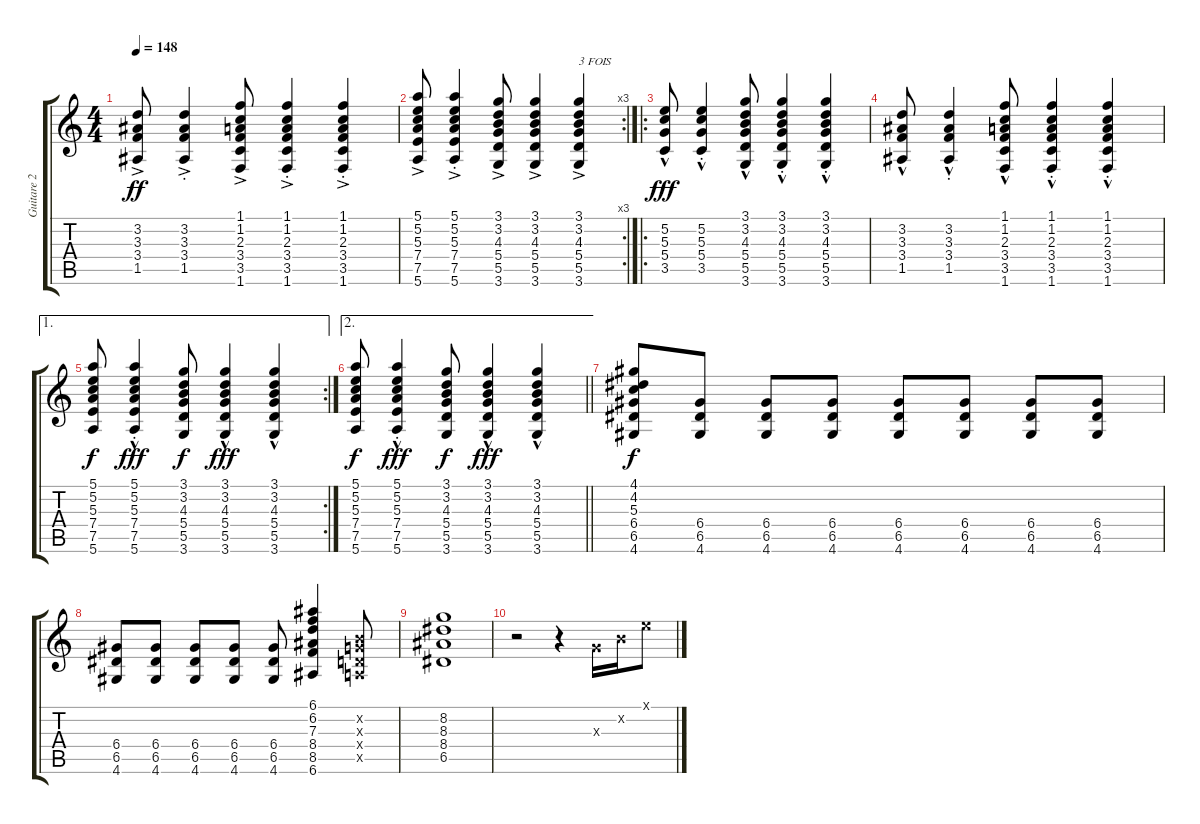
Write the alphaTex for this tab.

\track ("Guitare 2" "Guitare 2") {instrument distortionguitar}
\staff {score tabs}
\tuning (E4 B3 G3 D3 A2 E2) {hide}
\ts (4 4)
\tempo 148
\clef g2
\ks c
(3.2 3.3 3.4{ac} 1.5{ac}).8{dy ff} (3.2 3.3 3.4{ac} 1.5{ac st}).4 (1.1 1.2 2.3 3.4{ac} 3.5{ac} 1.6{ac}).8 (1.1{st} 1.2{st} 2.3{st} 3.4{ac st} 3.5{ac st} 1.6{ac st}).4 (1.1{st} 1.2{st} 2.3{st} 3.4{ac st} 3.5{ac st} 1.6{ac st}).4 |
\rc 3
(5.1 5.2 5.3 7.4 7.5{ac} 5.6{ac}).8 (5.1{ac st} 5.2{ac st} 5.3{ac st} 7.4{ac st} 7.5{ac st} 5.6{ac st}).4 (3.1 3.2 4.3 5.4 5.5{ac} 3.6{ac}).8 (3.1{ac} 3.2{ac} 4.3{ac} 5.4{ac} 5.5{ac} 3.6{ac}).4 (3.1{ac} 3.2{ac} 4.3{ac} 5.4{ac} 5.5{ac} 3.6{ac}).4{txt "3 FOIS"} |
\ro
(5.2 5.3 5.4{hac} 3.5{hac}).8{dy fff} (5.2{st} 5.3{st} 5.4{hac st} 3.5{hac st}).4 (3.1 3.2 4.3 5.4 5.5{hac} 3.6{hac}).8 (3.1{st} 3.2{st} 4.3{st} 5.4{st} 5.5{hac st} 3.6{hac st}).4 (3.1{st} 3.2{st} 4.3{st} 5.4{st} 5.5{hac st} 3.6{hac}).4 |
(3.2 3.3 3.4{hac} 1.5{hac}).8 (3.2 3.3 3.4{hac} 1.5{hac st}).4 (1.1 1.2 2.3 3.4{hac} 3.5{hac} 1.6{hac}).8 (1.1{st} 1.2{st} 2.3{st} 3.4{hac st} 3.5{hac st} 1.6{hac st}).4 (1.1{st} 1.2{st} 2.3{st} 3.4{hac st} 3.5{hac st} 1.6{hac st}).4 |
\ae 1
\rc 2
(5.1 5.2 5.3 7.4 7.5 5.6).8{dy f} (5.1{hac st} 5.2{hac st} 5.3{hac st} 7.4{hac st} 7.5{hac st} 5.6{hac st}).4{dy fff} (3.1 3.2 4.3 5.4 5.5 3.6).8{dy f} (3.1{hac} 3.2{hac} 4.3{hac} 5.4{hac} 5.5{hac} 3.6{hac}).4{dy fff} (3.1{hac} 3.2{hac} 4.3{hac} 5.4{hac} 5.5{hac} 3.6{hac}).4 |
\ae 2
\barLineRight lightlight
(5.1 5.2 5.3 7.4 7.5 5.6).8{dy f} (5.1{hac st} 5.2{hac st} 5.3{hac st} 7.4{hac st} 7.5{hac st} 5.6{hac st}).4{dy fff} (3.1 3.2 4.3 5.4 5.5 3.6).8{dy f} (3.1{hac} 3.2{hac} 4.3{hac} 5.4{hac} 5.5{hac} 3.6{hac}).4{dy fff} (3.1{hac} 3.2{hac} 4.3{hac} 5.4{hac} 5.5{hac} 3.6{hac}).4 |
(4.1 4.2 5.3 6.4 6.5 4.6).8{dy f} (6.4 6.5 4.6).8 (6.4 6.5 4.6).8 (6.4 6.5 4.6).8 (6.4 6.5 4.6).8 (6.4 6.5 4.6).8 (6.4 6.5 4.6).8 (6.4 6.5 4.6).8 |
(6.4 6.5 4.6).8 (6.4 6.5 4.6).8 (6.4 6.5 4.6).8 (6.4 6.5 4.6).8 (6.4 6.5 4.6).8 (6.1 6.2 7.3 8.4 8.5 6.6).4 (0.2{x} 0.3{x} 0.4{x} 0.5{x}).8 |
(8.2 8.3 8.4 6.5).1 |
r.2 r.4 0.3{x}.16 0.2{x}.16 0.1{x}.8
